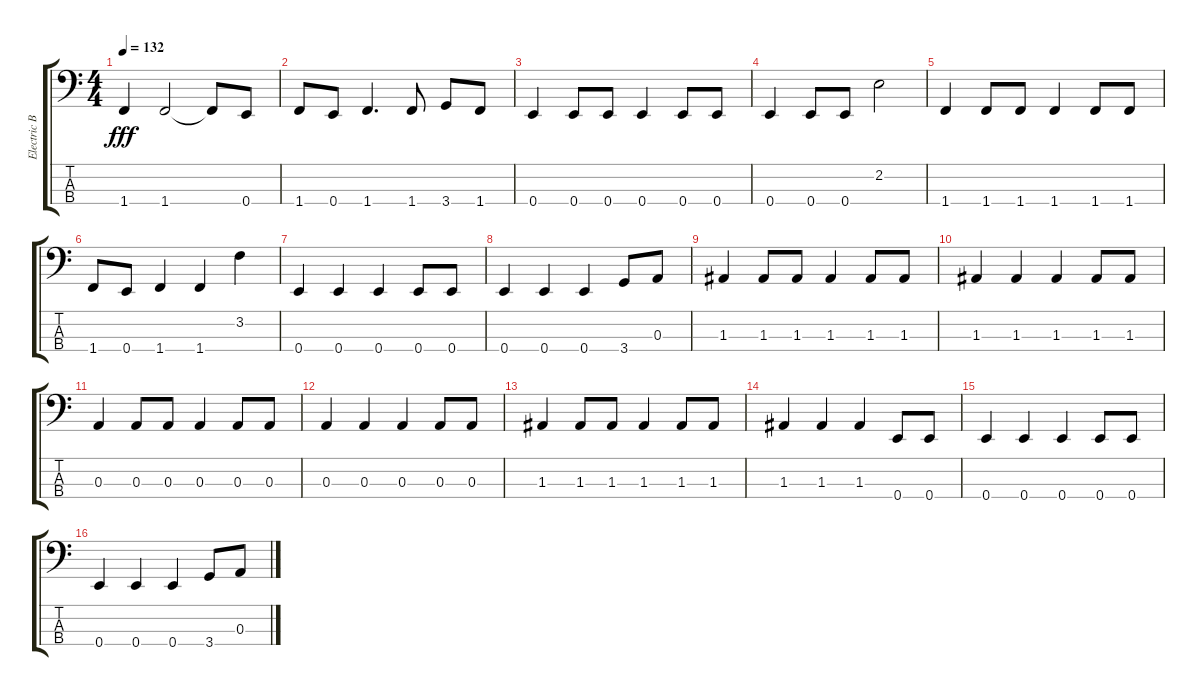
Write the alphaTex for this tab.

\track ("Electric Bass" "Electric B") {instrument electricbassfinger}
\staff {score tabs}
\tuning (G2 D2 A1 E1) {hide}
\ts (4 4)
\tempo 132
\clef f4
\ks c
1.4.4{dy fff} 1.4.2 1.4{t}.8 0.4.8 |
1.4.8 0.4.8 1.4.4{d} 1.4.8 3.4.8 1.4.8 |
0.4.4 0.4.8 0.4.8 0.4.4 0.4.8 0.4.8 |
0.4.4 0.4.8 0.4.8 2.2.2 |
1.4.4 1.4.8 1.4.8 1.4.4 1.4.8 1.4.8 |
1.4.8 0.4.8 1.4.4 1.4.4 3.2.4 |
0.4.4 0.4.4 0.4.4 0.4.8 0.4.8 |
0.4.4 0.4.4 0.4.4 3.4.8 0.3.8 |
1.3.4 1.3.8 1.3.8 1.3.4 1.3.8 1.3.8 |
1.3.4 1.3.4 1.3.4 1.3.8 1.3.8 |
0.3.4 0.3.8 0.3.8 0.3.4 0.3.8 0.3.8 |
0.3.4 0.3.4 0.3.4 0.3.8 0.3.8 |
1.3.4 1.3.8 1.3.8 1.3.4 1.3.8 1.3.8 |
1.3.4 1.3.4 1.3.4 0.4.8 0.4.8 |
0.4.4 0.4.4 0.4.4 0.4.8 0.4.8 |
0.4.4 0.4.4 0.4.4 3.4.8 0.3.8
